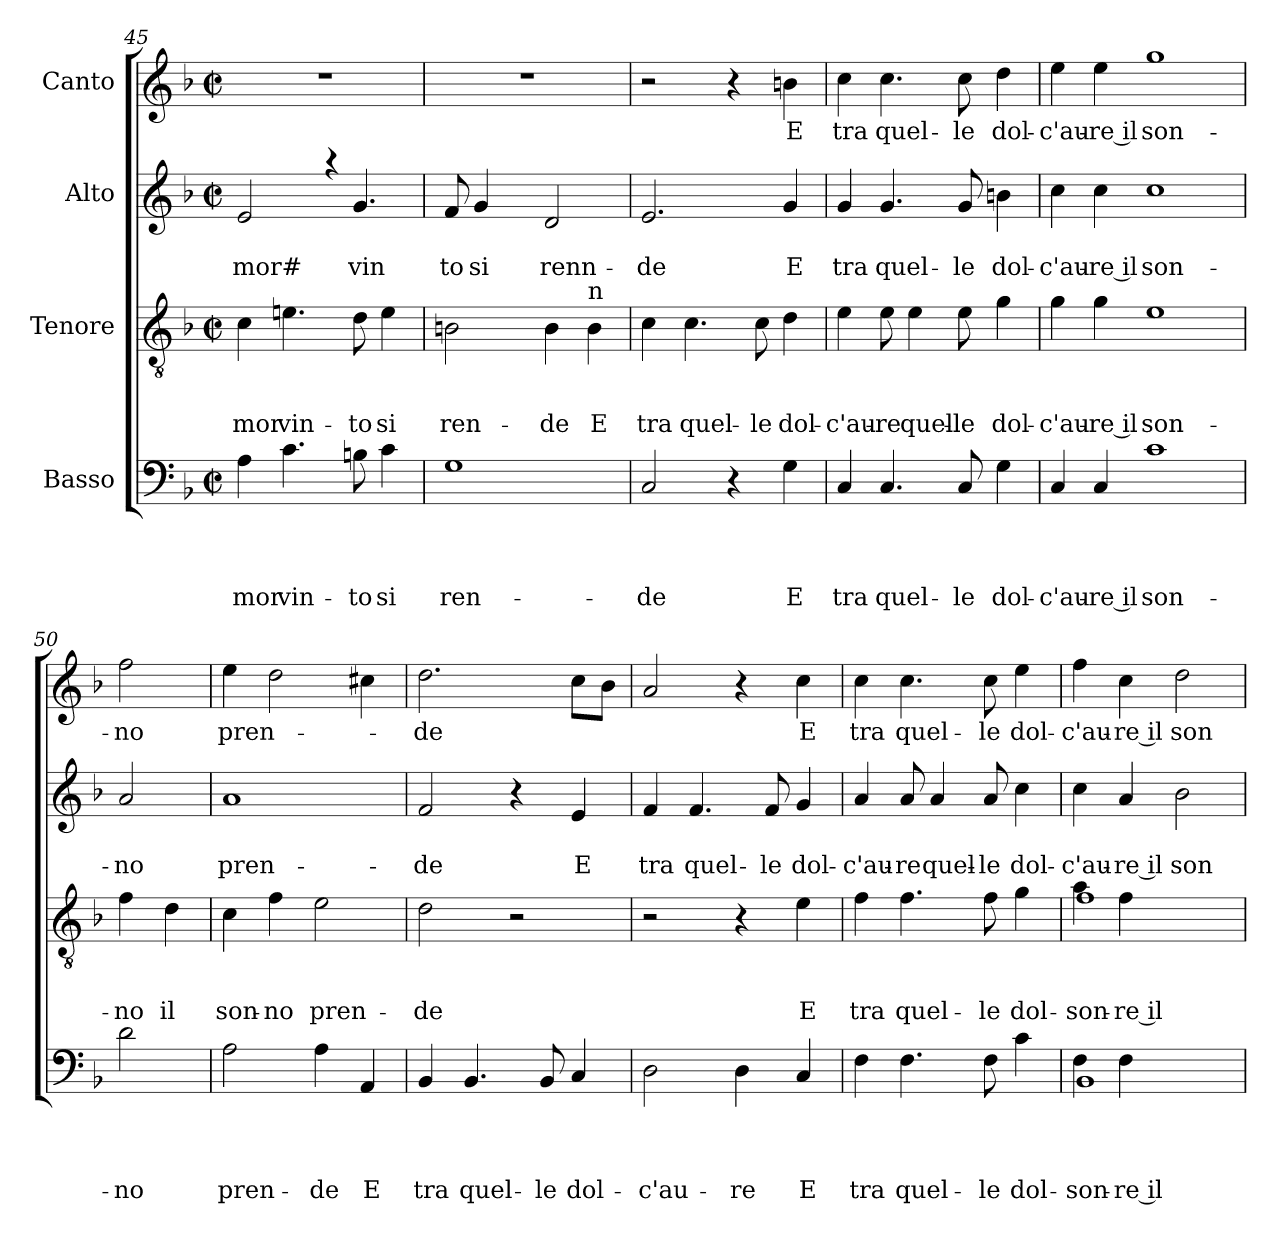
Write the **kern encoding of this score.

**kern	**text	**text	**text	**text	**kern	**text	**text	**text	**kern	**text	**text	**kern	**text
*part4	*part4	*part4	*part4	*part4	*part3	*part3	*part3	*part3	*part2	*part2	*part2	*part1	*part1
*staff4	*staff4	*staff4	*staff4	*staff4	*staff3	*staff3	*staff3	*staff3	*staff2	*staff2	*staff2	*staff1	*staff1
*I"Basso	*	*	*	*	*I"Tenore	*	*	*	*I"Alto	*	*	*I"Canto	*
*clefF4	*	*	*	*	*clefGv2	*	*	*	*clefG2	*	*	*clefG2	*
*k[b-]	*	*	*	*	*k[b-]	*	*	*	*k[b-]	*	*	*k[b-]	*
*F:	*	*	*	*	*F:	*	*	*	*F:	*	*	*F:	*
*M2/2	*	*	*	*	*M2/2	*	*	*	*M2/2	*	*	*M2/2	*
*met(c|)	*	*	*	*	*met(c|)	*	*	*	*met(c|)	*	*	*met(c|)	*
=45	=45	=45	=45	=45	=45	=45	=45	=45	=45	=45	=45	=45	=45
!	!	!	!	!LO:LY:b	!	!	!	!LO:LY:b	!	!	!LO:LY:b:rj	!	!
*	*	*	*	*	*	*	*	*	*^	*	*	*	*
4A\	.	.	.	-mor	4c\	.	.	-mor	2e/	2ryy	.	-mor#	1r	.
!	!	!	!	!LO:LY:b	!	!	!	!LO:LY:b	!	!	!	!	!	!
4.c\	.	.	.	vin-	4.en\	.	.	vin-	.	.	.	.	.	.
.	.	.	.	.	.	.	.	.	4raa	8ryy	.	.	.	.
!	!	!	!	!LO:LY:b	!	!	!	!LO:LY:b	!	!	!	!LO:LY:b	!	!
8Bn\	.	.	.	-to	8d\	.	.	-to	.	4.g/	.	vin-	.	.
!	!	!	!	!LO:LY:b	!	!	!	!LO:LY:b	!	!	!	!	!	!
4c\	.	.	.	si	4e\	.	.	si	4ryy	.	.	.	.	.
*	*	*	*	*	*	*	*	*	*v	*v	*	*	*	*
!!LO:PB:g=z
=46	=46	=46	=46	=46	=46	=46	=46	=46	=46	=46	=46	=46	=46
!	!	!	!	!LO:LY:b	!	!	!	!LO:LY:b	!	!	!LO:LY:b	!	!
1G	.	.	.	ren-	2Bn\	.	.	ren-	8f/	.	-to	1r	.
!	!	!	!	!	!	!	!	!	!	!	!LO:LY:b	!	!
.	.	.	.	.	.	.	.	.	4g/	.	si	.	.
.	.	.	.	.	.	.	.	.	8ryy	.	.	.	.
!	!	!	!	!	!	!	!	!LO:LY:b	!	!	!LO:LY:b:rj	!	!
.	.	.	.	.	4B\	.	.	-de	2d/	.	renn-	.	.
!	!	!	!	!	!LO:TX:a:t=n	!	!	!	!	!	!	!	!
!	!	!	!	!	!	!	!	!LO:LY:b	!	!	!	!	!
.	.	.	.	.	4B\	.	.	E	.	.	.	.	.
=47	=47	=47	=47	=47	=47	=47	=47	=47	=47	=47	=47	=47	=47
!	!	!	!	!LO:LY:b	!	!	!	!LO:LY:b	!	!	!LO:LY:b	!	!
2C/	.	.	.	-de	4c\	.	.	tra	2.e/	.	-de	2r	.
!	!	!	!	!	!	!	!	!LO:LY:b	!	!	!	!	!
.	.	.	.	.	4.c\	.	.	quel-	.	.	.	.	.
4r	.	.	.	.	.	.	.	.	.	.	.	4r	.
!	!	!	!	!	!	!	!	!LO:LY:b	!	!	!	!	!
.	.	.	.	.	8c\	.	.	-le	.	.	.	.	.
!	!	!	!	!LO:LY:b	!	!	!	!LO:LY:b	!	!	!LO:LY:b	!	!LO:LY:b
4G\	.	.	.	E	4d\	.	.	dol-	4g/	.	E	4bn\	E
=48	=48	=48	=48	=48	=48	=48	=48	=48	=48	=48	=48	=48	=48
!	!	!	!	!LO:LY:b	!	!	!	!LO:LY:b	!	!	!LO:LY:b	!	!LO:LY:b
4C/	.	.	.	tra	4e\	.	.	-c'au-	4g/	.	tra	4cc\	tra
!	!	!	!	!LO:LY:b	!	!	!	!LO:LY:b	!	!	!LO:LY:b	!	!LO:LY:b
4.C/	.	.	.	quel-	8e\	.	.	-re	4.g/	.	quel-	4.cc\	quel-
!	!	!	!	!	!	!	!	!LO:LY:b	!	!	!	!	!
.	.	.	.	.	4e\	.	.	quel-	.	.	.	.	.
!	!	!	!	!LO:LY:b	!	!	!	!LO:LY:b	!	!	!LO:LY:b	!	!LO:LY:b
8C/	.	.	.	-le	8e\	.	.	-le	8g/	.	-le	8cc\	-le
!	!	!	!	!LO:LY:b	!	!	!	!LO:LY:b	!	!	!LO:LY:b	!	!LO:LY:b
4G\	.	.	.	dol-	4g\	.	.	dol-	4bn\	.	dol-	4dd\	dol-
!!LO:LB:g=z
=49	=49	=49	=49	=49	=49	=49	=49	=49	=49	=49	=49	=49	=49
!	!	!	!	!LO:LY:b	!	!	!	!LO:LY:b	!	!	!LO:LY:b	!	!LO:LY:b
4C/	.	.	.	-c'au-	4g\	.	.	-c'au-	4cc\	.	-c'au-	4ee\	-c'au-
!	!	!	!	!LO:LY:b	!	!	!	!LO:LY:b	!	!	!LO:LY:b	!	!LO:LY:b
4C/	.	.	.	-re il	4g\	.	.	-re il	4cc\	.	-re il	4ee\	-re il
!	!	!	!	!LO:LY:b	!	!	!	!LO:LY:b	!	!	!LO:LY:b	!	!LO:LY:b
1c	.	.	.	son-	1e	.	.	son-	1cc	.	son-	1gg	son-
=50	=50	=50	=50	=50	=50	=50	=50	=50	=50	=50	=50	=50	=50
!	!	!	!	!LO:LY:b	!	!	!	!LO:LY:b	!	!	!LO:LY:b	!	!LO:LY:b
2d\	.	.	.	-no	4f\	.	.	-no	2a/	.	-no	2ff\	-no
!	!	!	!	!	!	!	!	!LO:LY:b:rj	!	!	!	!	!
.	.	.	.	.	4d\	.	.	il	.	.	.	.	.
=51	=51	=51	=51	=51	=51	=51	=51	=51	=51	=51	=51	=51	=51
!	!	!	!	!LO:LY:b	!	!	!	!LO:LY:b	!	!	!LO:LY:b	!	!LO:LY:b
2A\	.	.	.	pren-	4c\	.	.	son-	1a	.	pren-	4ee\	pren-
!	!	!	!	!	!	!	!	!LO:LY:b	!	!	!	!	!
.	.	.	.	.	4f\	.	.	-no	.	.	.	2dd\	.
!	!	!	!	!LO:LY:b	!	!	!	!LO:LY:b	!	!	!	!	!
4A\	.	.	.	-de	2e\	.	.	pren-	.	.	.	.	.
!	!	!	!	!LO:LY:b	!	!	!	!	!	!	!	!	!
4AA/	.	.	.	E	.	.	.	.	.	.	.	4cc#X\	.
=52	=52	=52	=52	=52	=52	=52	=52	=52	=52	=52	=52	=52	=52
!	!	!	!	!LO:LY:b	!	!	!	!LO:LY:b	!	!	!LO:LY:b	!	!LO:LY:b
4BB-/	.	.	.	tra	2d\	.	.	-de	2f/	.	-de	2.dd\	-de
!	!	!	!	!LO:LY:b	!	!	!	!	!	!	!	!	!
4.BB-/	.	.	.	quel-	.	.	.	.	.	.	.	.	.
.	.	.	.	.	2r	.	.	.	4r	.	.	.	.
!	!	!	!	!LO:LY:b	!	!	!	!	!	!	!	!	!
8BB-/	.	.	.	-le	.	.	.	.	.	.	.	.	.
!	!	!	!	!LO:LY:b	!	!	!	!	!	!	!LO:LY:b	!	!
4C/	.	.	.	dol-	.	.	.	.	4e/	.	E	8cc\L	.
.	.	.	.	.	.	.	.	.	.	.	.	8b-\J	.
!!LO:LB:g=z
=53	=53	=53	=53	=53	=53	=53	=53	=53	=53	=53	=53	=53	=53
!	!	!	!	!LO:LY:b	!	!	!	!	!	!	!LO:LY:b	!	!
2D\	.	.	.	-c'au-	2r	.	.	.	4f/	.	tra	2a/	.
!	!	!	!	!	!	!	!	!	!	!	!LO:LY:b	!	!
.	.	.	.	.	.	.	.	.	4.f/	.	quel-	.	.
!	!	!	!	!LO:LY:b	!	!	!	!	!	!	!	!	!
4D\	.	.	.	-re	4r	.	.	.	.	.	.	4r	.
!	!	!	!	!	!	!	!	!	!	!	!LO:LY:b	!	!
.	.	.	.	.	.	.	.	.	8f/	.	-le	.	.
!	!	!	!	!LO:LY:b	!	!	!	!LO:LY:b	!	!	!LO:LY:b	!	!LO:LY:b
4C/	.	.	.	E	4e\	.	.	E	4g/	.	dol-	4cc\	E
=54	=54	=54	=54	=54	=54	=54	=54	=54	=54	=54	=54	=54	=54
!	!	!	!	!LO:LY:b	!	!	!	!LO:LY:b	!	!	!LO:LY:b	!	!LO:LY:b
4F\	.	.	.	tra	4f\	.	.	tra	4a/	.	-c'au-	4cc\	tra
!	!	!	!	!LO:LY:b	!	!	!	!LO:LY:b	!	!	!LO:LY:b	!	!LO:LY:b
4.F\	.	.	.	quel-	4.f\	.	.	quel-	8a/	.	-re	4.cc\	quel-
!	!	!	!	!	!	!	!	!	!	!	!LO:LY:b	!	!
.	.	.	.	.	.	.	.	.	4a/	.	quel-	.	.
!	!	!	!	!LO:LY:b	!	!	!	!LO:LY:b	!	!	!LO:LY:b	!	!LO:LY:b
8F\	.	.	.	-le	8f\	.	.	-le	8a/	.	-le	8cc\	-le
!	!	!	!	!LO:LY:b	!	!	!	!LO:LY:b	!	!	!LO:LY:b	!	!LO:LY:b
4c\	.	.	.	dol-	4g\	.	.	dol-	4cc\	.	dol-	4ee\	dol-
=55	=55	=55	=55	=55	=55	=55	=55	=55	=55	=55	=55	=55	=55
!	!	!	!	!LO:LY:b	!	!	!	!	!	!	!	!	!
*^	*	*	*	*	*	*	*	*	*	*	*	*	*
!	!	!	!	!	!LO:LY:b	!	!	!	!LO:LY:b	!	!	!	!	!
*	*	*	*	*	*	*^	*	*	*	*	*	*	*	*
!	!	!	!	!	!	!	!	!	!	!LO:LY:b	!	!	!LO:LY:b	!	!LO:LY:b
4F\	1BB-	.	.	.	son-	4a\	1f	.	.	son-	4cc\	.	-c'au-	4ff\	-c'au-
!	!	!	!	!	!LO:LY:b	!	!	!	!	!LO:LY:b	!	!	!LO:LY:b	!	!LO:LY:b
4F\	.	.	.	.	-re il	4f\	.	.	.	-re il	4a/	.	-re il	4cc\	-re il
!	!	!	!	!	!	!	!	!	!	!	!	!	!LO:LY:b	!	!LO:LY:b
2ryy	.	.	.	.	.	2ryy	.	.	.	.	2b-\	.	son-	2dd\	son-
*v	*v	*	*	*	*	*	*	*	*	*	*	*	*	*	*
*	*	*	*	*	*v	*v	*	*	*	*	*	*	*	*
=	=	=	=	=	=	=	=	=	=	=	=	=	=
*-	*-	*-	*-	*-	*-	*-	*-	*-	*-	*-	*-	*-	*-
